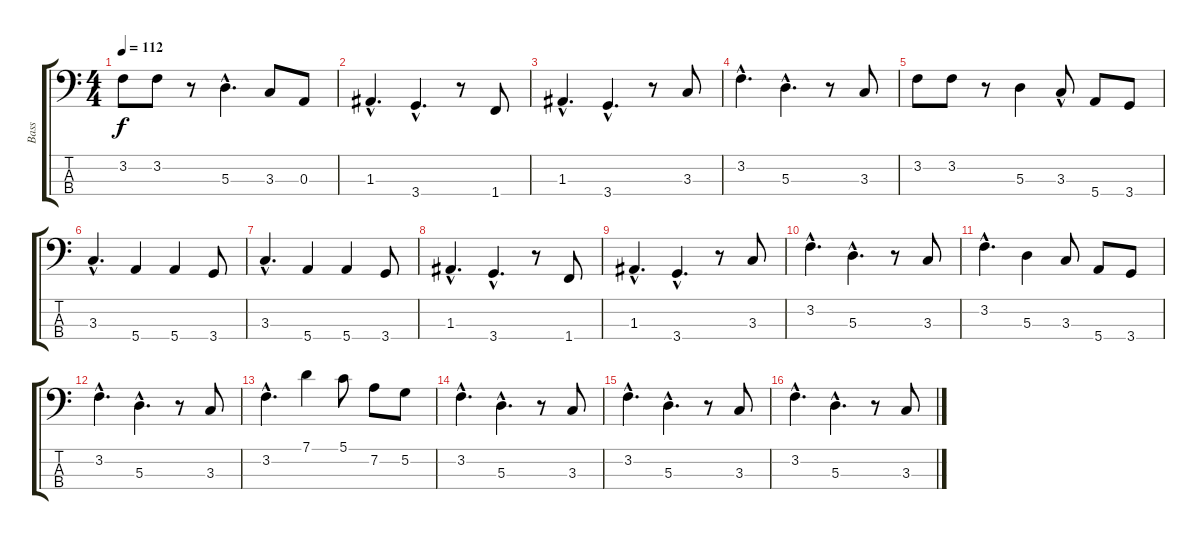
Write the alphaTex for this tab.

\track ("Bass" "Bass") {instrument electricbasspick}
\staff {score tabs}
\tuning (G2 D2 A1 E1) {hide}
\ts (4 4)
\tempo 112
\clef f4
\ks c
3.2.8{dy f} 3.2.8 r.8 5.3{hac}.4{d} 3.3.8 0.3.8 |
1.3{hac}.4{d} 3.4{hac}.4{d} r.8 1.4.8 |
1.3{hac}.4{d} 3.4{hac}.4{d} r.8 3.3.8 |
3.2{hac}.4{d} 5.3{hac}.4{d} r.8 3.3.8 |
3.2.8 3.2.8 r.8 5.3.4 3.3{hac}.8 5.4.8 3.4.8 |
3.3{hac}.4{d} 5.4.4 5.4.4 3.4.8 |
3.3{hac}.4{d} 5.4.4 5.4.4 3.4.8 |
1.3{hac}.4{d} 3.4{hac}.4{d} r.8 1.4.8 |
1.3{hac}.4{d} 3.4{hac}.4{d} r.8 3.3.8 |
3.2{hac}.4{d} 5.3{hac}.4{d} r.8 3.3.8 |
3.2{hac}.4{d} 5.3.4 3.3.8 5.4.8 3.4.8 |
3.2{hac}.4{d} 5.3{hac}.4{d} r.8 3.3.8 |
3.2{hac}.4{d} 7.1.4 5.1.8 7.2.8 5.2.8 |
3.2{hac}.4{d} 5.3{hac}.4{d} r.8 3.3.8 |
3.2{hac}.4{d} 5.3{hac}.4{d} r.8 3.3.8 |
3.2{hac}.4{d} 5.3{hac}.4{d} r.8 3.3.8
